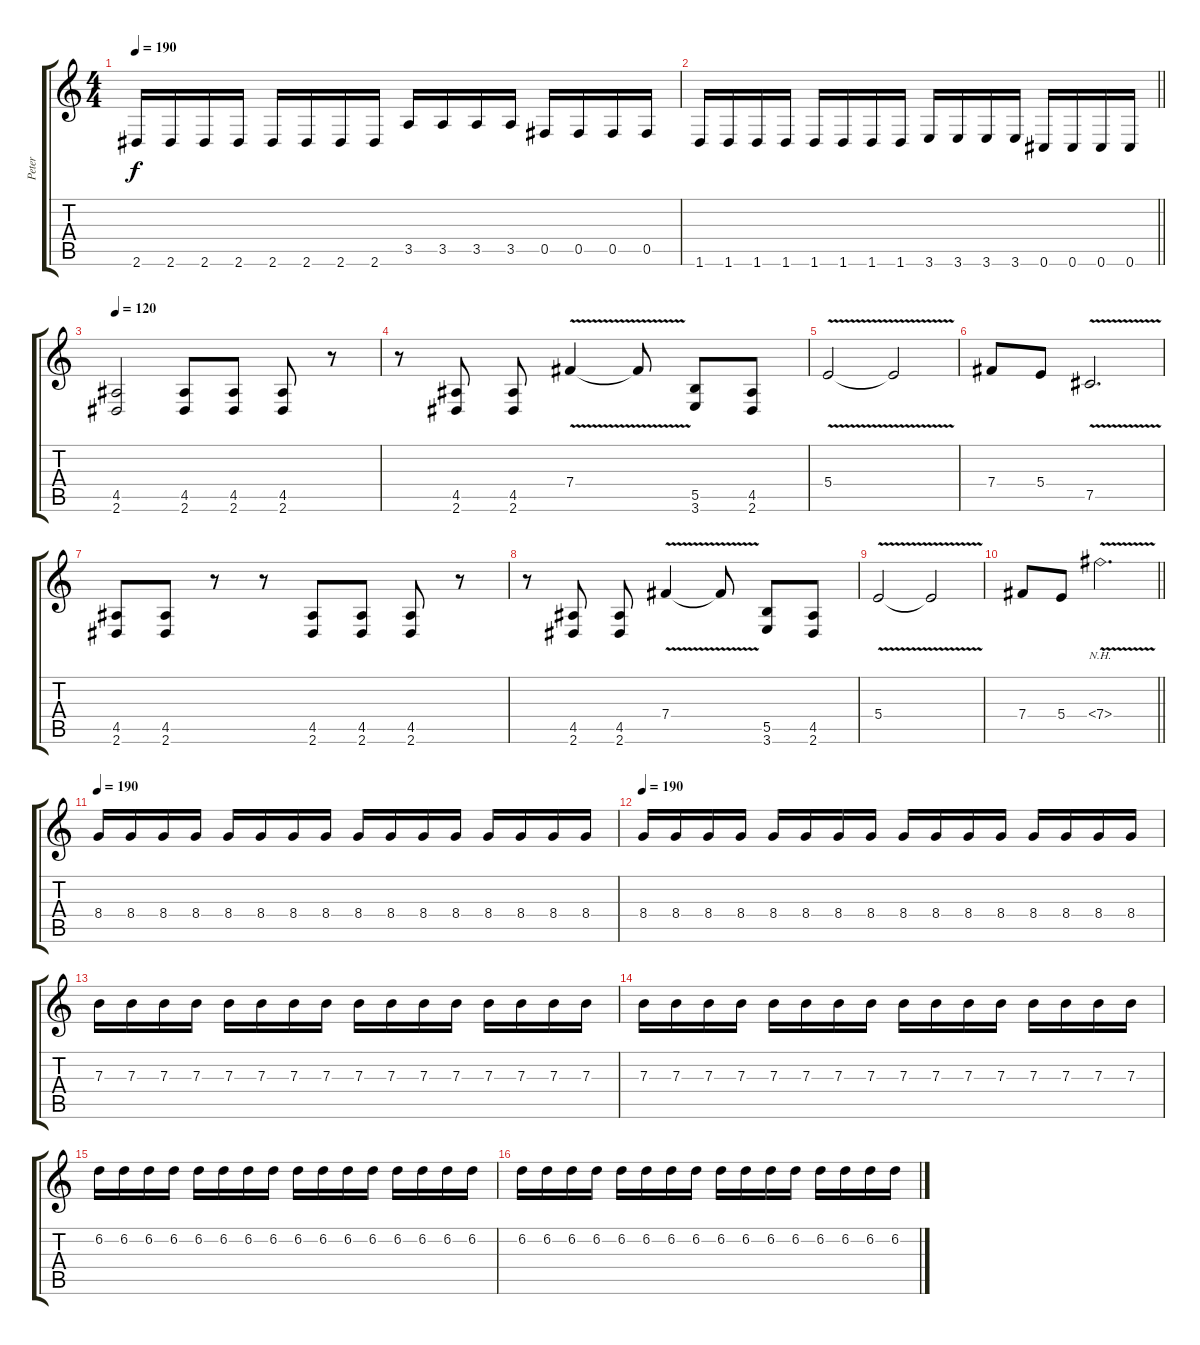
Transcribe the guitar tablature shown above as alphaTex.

\track ("Peter " "Peter ") {instrument distortionguitar}
\staff {score tabs}
\tuning (Db4 Ab3 E3 B2 Gb2 Db2) {hide}
\ts (4 4)
\tempo 190
\clef g2
\ks c
2.6.16{dy f} 2.6.16 2.6.16 2.6.16 2.6.16 2.6.16 2.6.16 2.6.16 3.5.16 3.5.16 3.5.16 3.5.16 0.5.16 0.5.16 0.5.16 0.5.16 |
\barLineRight lightlight
1.6.16 1.6.16 1.6.16 1.6.16 1.6.16 1.6.16 1.6.16 1.6.16 3.6.16 3.6.16 3.6.16 3.6.16 0.6.16 0.6.16 0.6.16 0.6.16 |
\tempo 120
(4.5 2.6).2 (4.5 2.6).8 (4.5 2.6).8 (4.5 2.6).8 r.8 |
r.8 (4.5 2.6).8 (4.5 2.6).8 7.4{v}.4 7.4{t}.8 (5.5 3.6).8 (4.5 2.6).8 |
5.4{v}.2 5.4{t}.2 |
7.4.8 5.4.8 7.5{v}.2{d} |
(4.5 2.6).8 (4.5 2.6).8 r.8 r.8 (4.5 2.6).8 (4.5 2.6).8 (4.5 2.6).8 r.8 |
r.8 (4.5 2.6).8 (4.5 2.6).8 7.4{v}.4 7.4{t}.8 (5.5 3.6).8 (4.5 2.6).8 |
5.4{v}.2 5.4{t}.2 |
\barLineRight lightlight
7.4.8 5.4.8 7.4{nh v}.2{d} |
\tempo 190
8.4.16 8.4.16 8.4.16 8.4.16 8.4.16 8.4.16 8.4.16 8.4.16 8.4.16 8.4.16 8.4.16 8.4.16 8.4.16 8.4.16 8.4.16 8.4.16 |
\tempo 190
8.4.16 8.4.16 8.4.16 8.4.16 8.4.16 8.4.16 8.4.16 8.4.16 8.4.16 8.4.16 8.4.16 8.4.16 8.4.16 8.4.16 8.4.16 8.4.16 |
7.3.16 7.3.16 7.3.16 7.3.16 7.3.16 7.3.16 7.3.16 7.3.16 7.3.16 7.3.16 7.3.16 7.3.16 7.3.16 7.3.16 7.3.16 7.3.16 |
7.3.16 7.3.16 7.3.16 7.3.16 7.3.16 7.3.16 7.3.16 7.3.16 7.3.16 7.3.16 7.3.16 7.3.16 7.3.16 7.3.16 7.3.16 7.3.16 |
6.2.16 6.2.16 6.2.16 6.2.16 6.2.16 6.2.16 6.2.16 6.2.16 6.2.16 6.2.16 6.2.16 6.2.16 6.2.16 6.2.16 6.2.16 6.2.16 |
6.2.16 6.2.16 6.2.16 6.2.16 6.2.16 6.2.16 6.2.16 6.2.16 6.2.16 6.2.16 6.2.16 6.2.16 6.2.16 6.2.16 6.2.16 6.2.16
